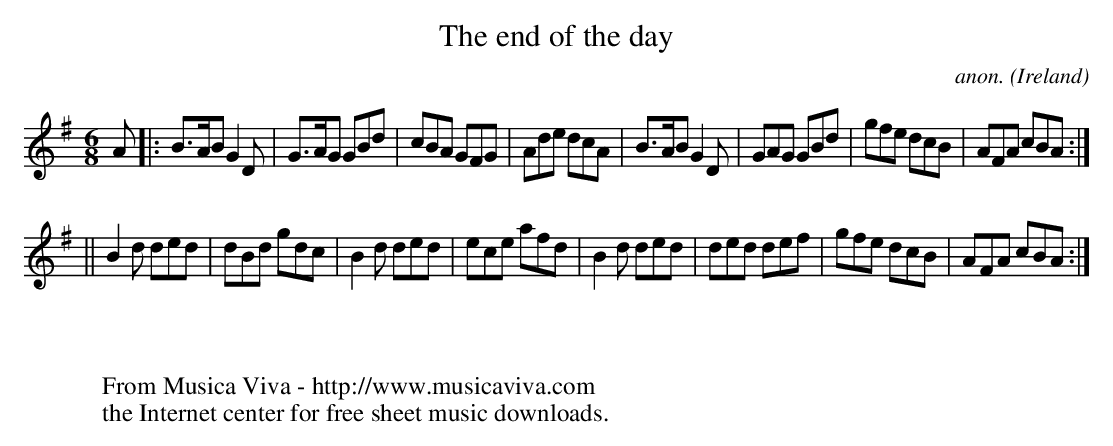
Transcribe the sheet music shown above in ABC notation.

X:1
T:The end of the day
C:anon.
O:Ireland
M:6/8
L:1/8
K:G
A|:B>AB G2D|G>AG GBd|cBA GFG|Ade dcA|B>AB G2D|GAG GBd|gfe dcB|AFA cBA:|
||B2d ded|dBd gdc|B2d ded|ece afd|B2d ded|ded def|gfe dcB|AFA cBA:|
W:
W:
W:  From Musica Viva - http://www.musicaviva.com
W:  the Internet center for free sheet music downloads.
